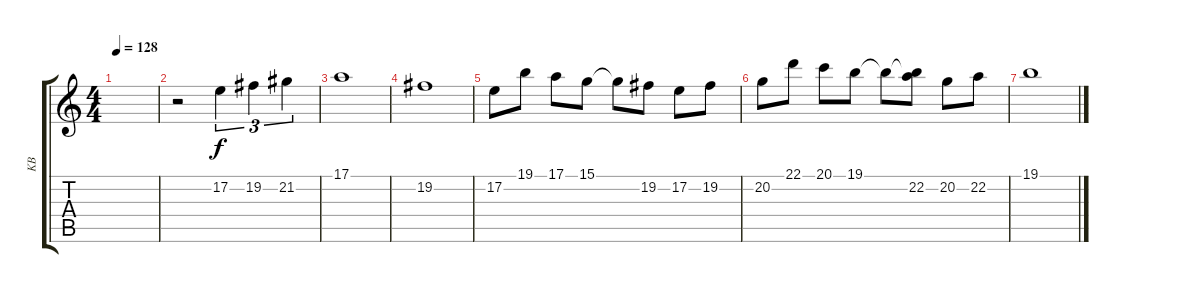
\track ("KB" "KB") {instrument glockenspiel}
\staff {score tabs}
\tuning (E4 B3 G3 D3 A2 E2) {hide}
\ts (4 4)
\tempo 128
\clef g2
\ks c
|
r.2 17.2.4{tu (3 2)} 19.2.4{tu (3 2)} 21.2.4{tu (3 2)} |
17.1.1 |
19.2.1 |
17.2.8 19.1.8 17.1.8 15.1.8 15.1{t}.8 19.2.8 17.2.8 19.2.8 |
20.2.8 22.1.8 20.1.8 19.1.8 19.1{t}.8 (19.1{t} 22.2).8 20.2.8 22.2.8 |
19.1.1
